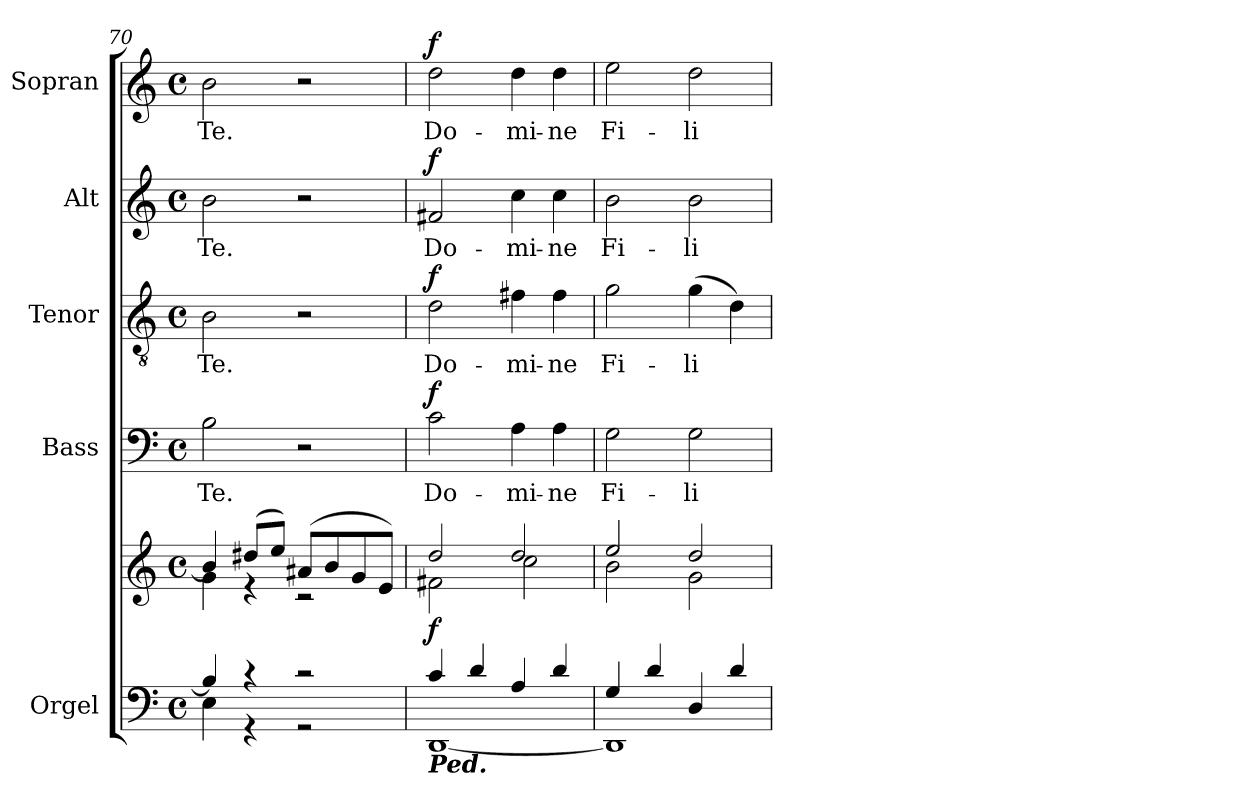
**kern	**kern	**dynam	**kern	**text	**dynam	**kern	**text	**dynam	**kern	**text	**dynam	**kern	**text	**dynam
*part5	*part5	*part5	*part4	*part4	*part4	*part3	*part3	*part3	*part2	*part2	*part2	*part1	*part1	*part1
*staff6	*staff5	*staff5/6	*staff4	*staff4	*staff4	*staff3	*staff3	*staff3	*staff2	*staff2	*staff2	*staff1	*staff1	*staff1
*I"Orgel	*	*	*I"Bass	*	*	*I"Tenor	*	*	*I"Alt	*	*	*I"Sopran	*	*
*I'Org.	*	*	*I'B.	*	*	*I'T.	*	*	*I'A.	*	*	*I'S.	*	*
*clefF4	*clefG2	*	*clefF4	*	*	*clefGv2	*	*	*clefG2	*	*	*clefG2	*	*
*k[]	*k[]	*	*k[]	*	*	*k[]	*	*	*k[]	*	*	*k[]	*	*
*C:	*C:	*	*C:	*	*	*C:	*	*	*C:	*	*	*C:	*	*
*M4/4	*M4/4	*	*M4/4	*	*	*M4/4	*	*	*M4/4	*	*	*M4/4	*	*
*met(c)	*met(c)	*	*met(c)	*	*	*met(c)	*	*	*met(c)	*	*	*met(c)	*	*
=70	=70	=70	=70	=70	=70	=70	=70	=70	=70	=70	=70	=70	=70	=70
*^	*^	*	*	*	*	*	*	*	*	*	*	*	*	*
!	!	!	!	!	!	!LO:LY:b	!	!	!LO:LY:b	!	!	!LO:LY:b	!	!	!LO:LY:b	!
4B/]	4E\	4b/]	4g\	.	2B\	Te.	.	2B\	Te.	.	2b\	Te.	.	2b\	Te.	.
4r	4r	(>8dd#X/L	4re	.	.	.	.	.	.	.	.	.	.	.	.	.
.	.	8ee/J)	.	.	.	.	.	.	.	.	.	.	.	.	.	.
2r	2r	(>8a#X/L	2rc	.	2r	.	.	2r	.	.	2r	.	.	2r	.	.
.	.	8b/	.	.	.	.	.	.	.	.	.	.	.	.	.	.
.	.	8g/	.	.	.	.	.	.	.	.	.	.	.	.	.	.
.	.	8e/J)	.	.	.	.	.	.	.	.	.	.	.	.	.	.
=71	=71	=71	=71	=71	=71	=71	=71	=71	=71	=71	=71	=71	=71	=71	=71	=71
!LO:TX:b:Bi:t=Ped.	!	!	!	!	!	!	!	!	!	!	!	!	!	!	!	!
!	!	!	!	!LO:DY:b	!	!LO:LY:b	!LO:DY:a	!	!LO:LY:b	!LO:DY:a	!	!LO:LY:b	!LO:DY:a	!	!LO:LY:b	!LO:DY:a
4c/	[<1DD	2dd/	2f#X\	f	2c\	Do-	f	2d\	Do-	f	2f#X/	Do-	f	2dd\	Do-	f
4d/	.	.	.	.	.	.	.	.	.	.	.	.	.	.	.	.
!	!	!	!	!	!	!LO:LY:b	!	!	!LO:LY:b	!	!	!LO:LY:b	!	!	!LO:LY:b	!
4A/	.	2dd/	2cc\	.	4A\	-mi-	.	4f#X\	-mi-	.	4cc\	-mi-	.	4dd\	-mi-	.
!	!	!	!	!	!	!LO:LY:b	!	!	!LO:LY:b	!	!	!LO:LY:b	!	!	!LO:LY:b	!
4d/	.	.	.	.	4A\	-ne	.	4f#\	-ne	.	4cc\	-ne	.	4dd\	-ne	.
!!LO:PB:g=z
=72	=72	=72	=72	=72	=72	=72	=72	=72	=72	=72	=72	=72	=72	=72	=72	=72
!	!	!	!	!	!	!LO:LY:b	!	!	!LO:LY:b	!	!	!LO:LY:b	!	!	!LO:LY:b	!
4G/	1DD]	2ee/	2b\	.	2G\	Fi-	.	2g\	Fi-	.	2b\	Fi-	.	2ee\	Fi-	.
4d/	.	.	.	.	.	.	.	.	.	.	.	.	.	.	.	.
!	!	!	!	!	!	!LO:LY:b	!	!	!LO:LY:b	!	!	!LO:LY:b	!	!	!LO:LY:b	!
4D/	.	2dd/	2g\	.	2G\	-li	.	(>4g\	-li	.	2b\	-li	.	2dd\	-li	.
4d/	.	.	.	.	.	.	.	4d\)	.	.	.	.	.	.	.	.
*v	*v	*	*	*	*	*	*	*	*	*	*	*	*	*	*	*
*	*v	*v	*	*	*	*	*	*	*	*	*	*	*	*	*
=	=	=	=	=	=	=	=	=	=	=	=	=	=	=
*-	*-	*-	*-	*-	*-	*-	*-	*-	*-	*-	*-	*-	*-	*-
